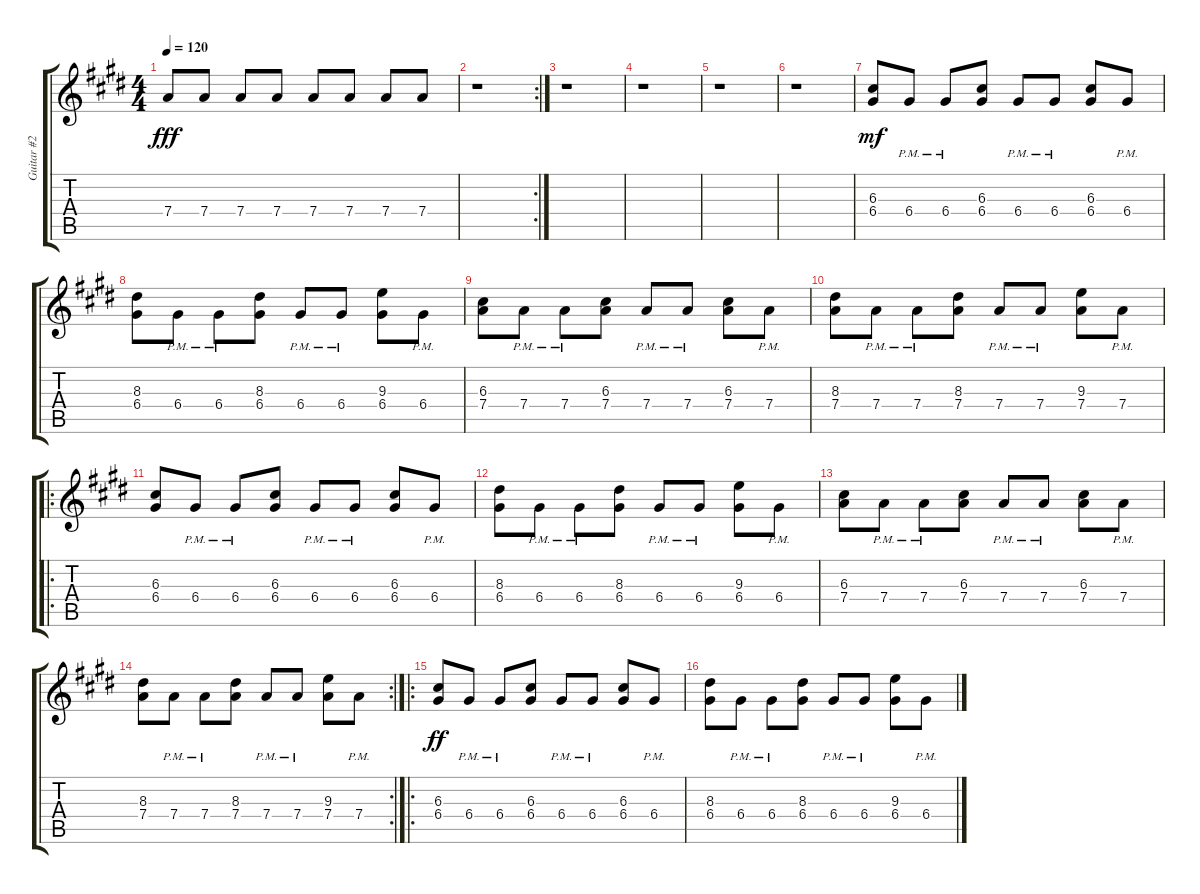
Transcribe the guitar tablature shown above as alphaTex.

\track ("Guitar #2" "Guitar #2") {instrument distortionguitar}
\staff {score tabs}
\tuning (E4 B3 G3 D3 A2 E2) {hide}
\ts (4 4)
\tempo 120
\clef g2
\ks e
7.4.8{dy fff} 7.4.8 7.4.8 7.4.8 7.4.8 7.4.8 7.4.8 7.4.8 |
\rc 2
r.1 |
r.1 |
r.1 |
r.1 |
r.1 |
(6.3 6.4).8{dy mf} 6.4{pm}.8 6.4{pm}.8 (6.3 6.4).8 6.4{pm}.8 6.4{pm}.8 (6.3 6.4).8 6.4{pm}.8 |
(8.3 6.4).8 6.4{pm}.8 6.4{pm}.8 (8.3 6.4).8 6.4{pm}.8 6.4{pm}.8 (9.3 6.4).8 6.4{pm}.8 |
(6.3 7.4).8 7.4{pm}.8 7.4{pm}.8 (6.3 7.4).8 7.4{pm}.8 7.4{pm}.8 (6.3 7.4).8 7.4{pm}.8 |
(8.3 7.4).8 7.4{pm}.8 7.4{pm}.8 (8.3 7.4).8 7.4{pm}.8 7.4{pm}.8 (9.3 7.4).8 7.4{pm}.8 |
\ro
(6.3 6.4).8 6.4{pm}.8 6.4{pm}.8 (6.3 6.4).8 6.4{pm}.8 6.4{pm}.8 (6.3 6.4).8 6.4{pm}.8 |
(8.3 6.4).8 6.4{pm}.8 6.4{pm}.8 (8.3 6.4).8 6.4{pm}.8 6.4{pm}.8 (9.3 6.4).8 6.4{pm}.8 |
(6.3 7.4).8 7.4{pm}.8 7.4{pm}.8 (6.3 7.4).8 7.4{pm}.8 7.4{pm}.8 (6.3 7.4).8 7.4{pm}.8 |
\rc 2
(8.3 7.4).8 7.4{pm}.8 7.4{pm}.8 (8.3 7.4).8 7.4{pm}.8 7.4{pm}.8 (9.3 7.4).8 7.4{pm}.8 |
\ro
(6.3 6.4).8{dy ff} 6.4{pm}.8 6.4{pm}.8 (6.3 6.4).8 6.4{pm}.8 6.4{pm}.8 (6.3 6.4).8 6.4{pm}.8 |
(8.3 6.4).8 6.4{pm}.8 6.4{pm}.8 (8.3 6.4).8 6.4{pm}.8 6.4{pm}.8 (9.3 6.4).8 6.4{pm}.8
